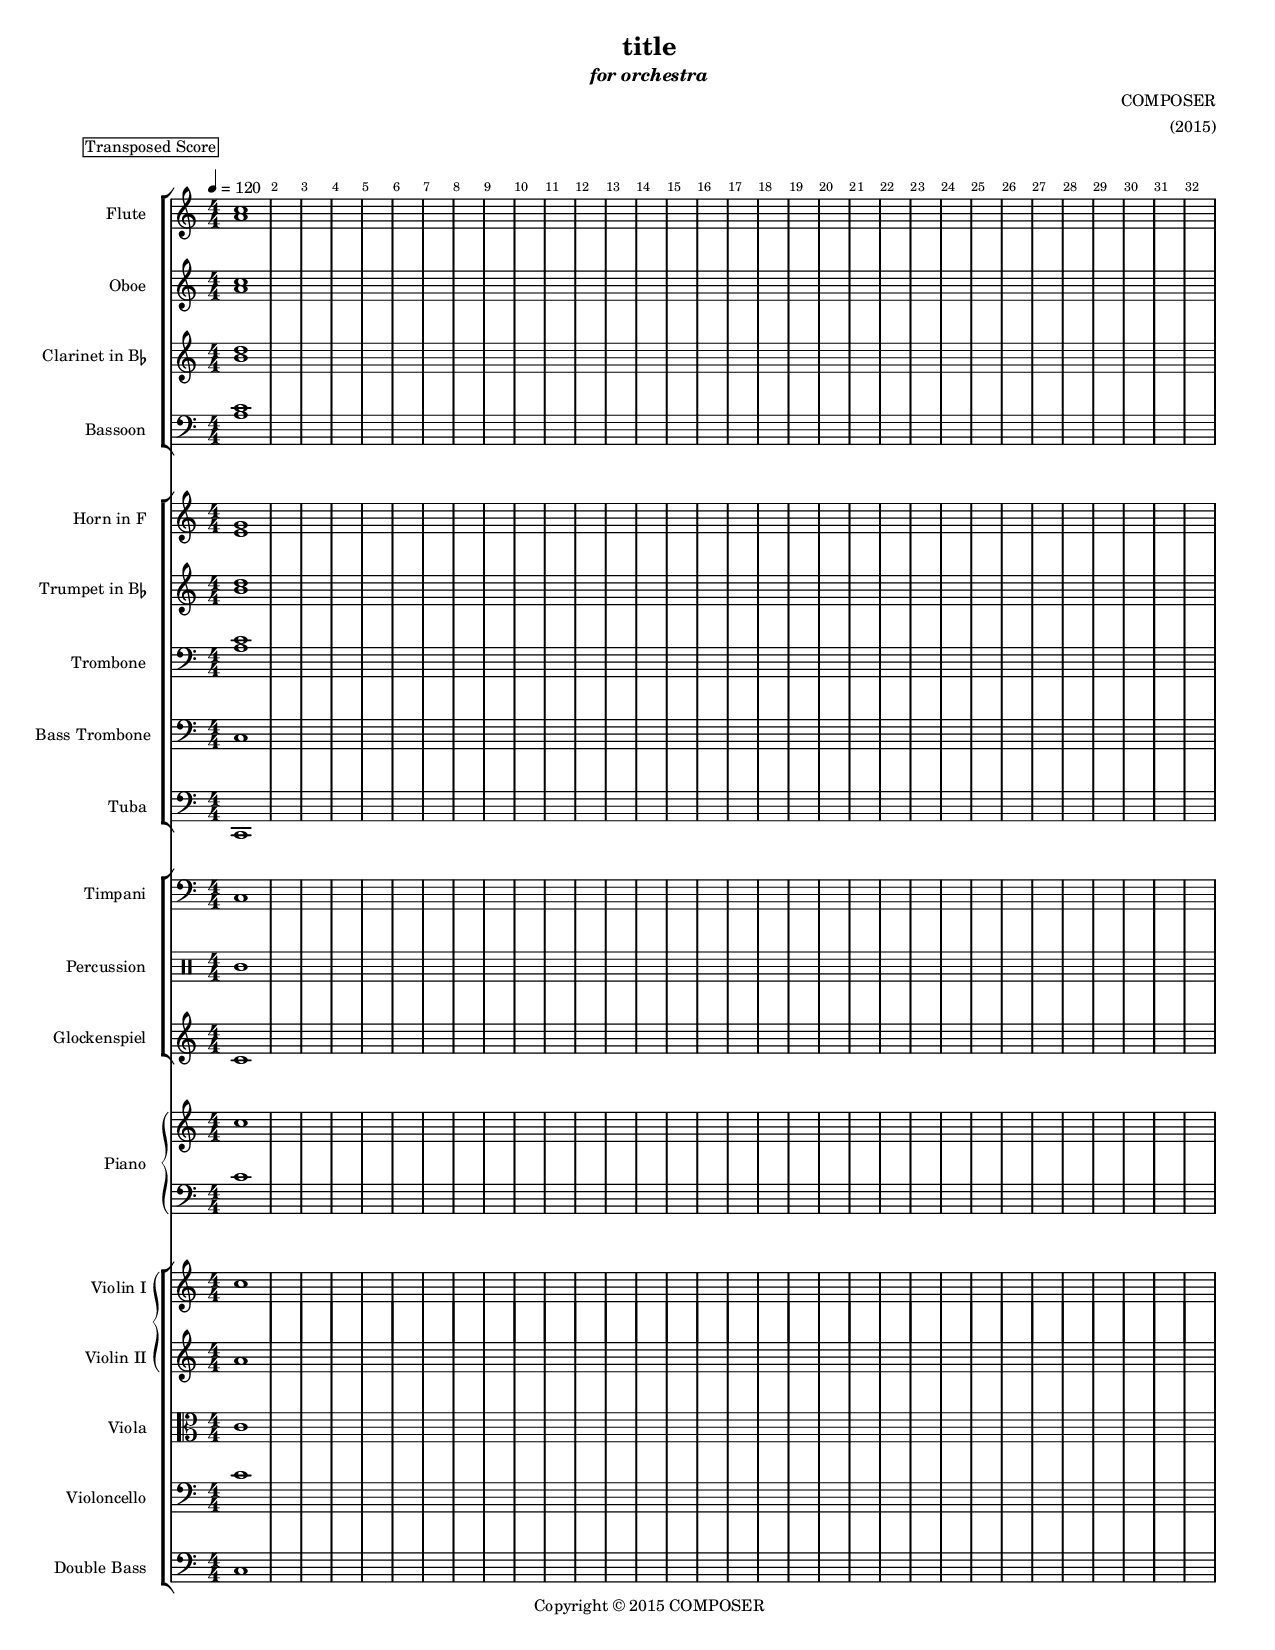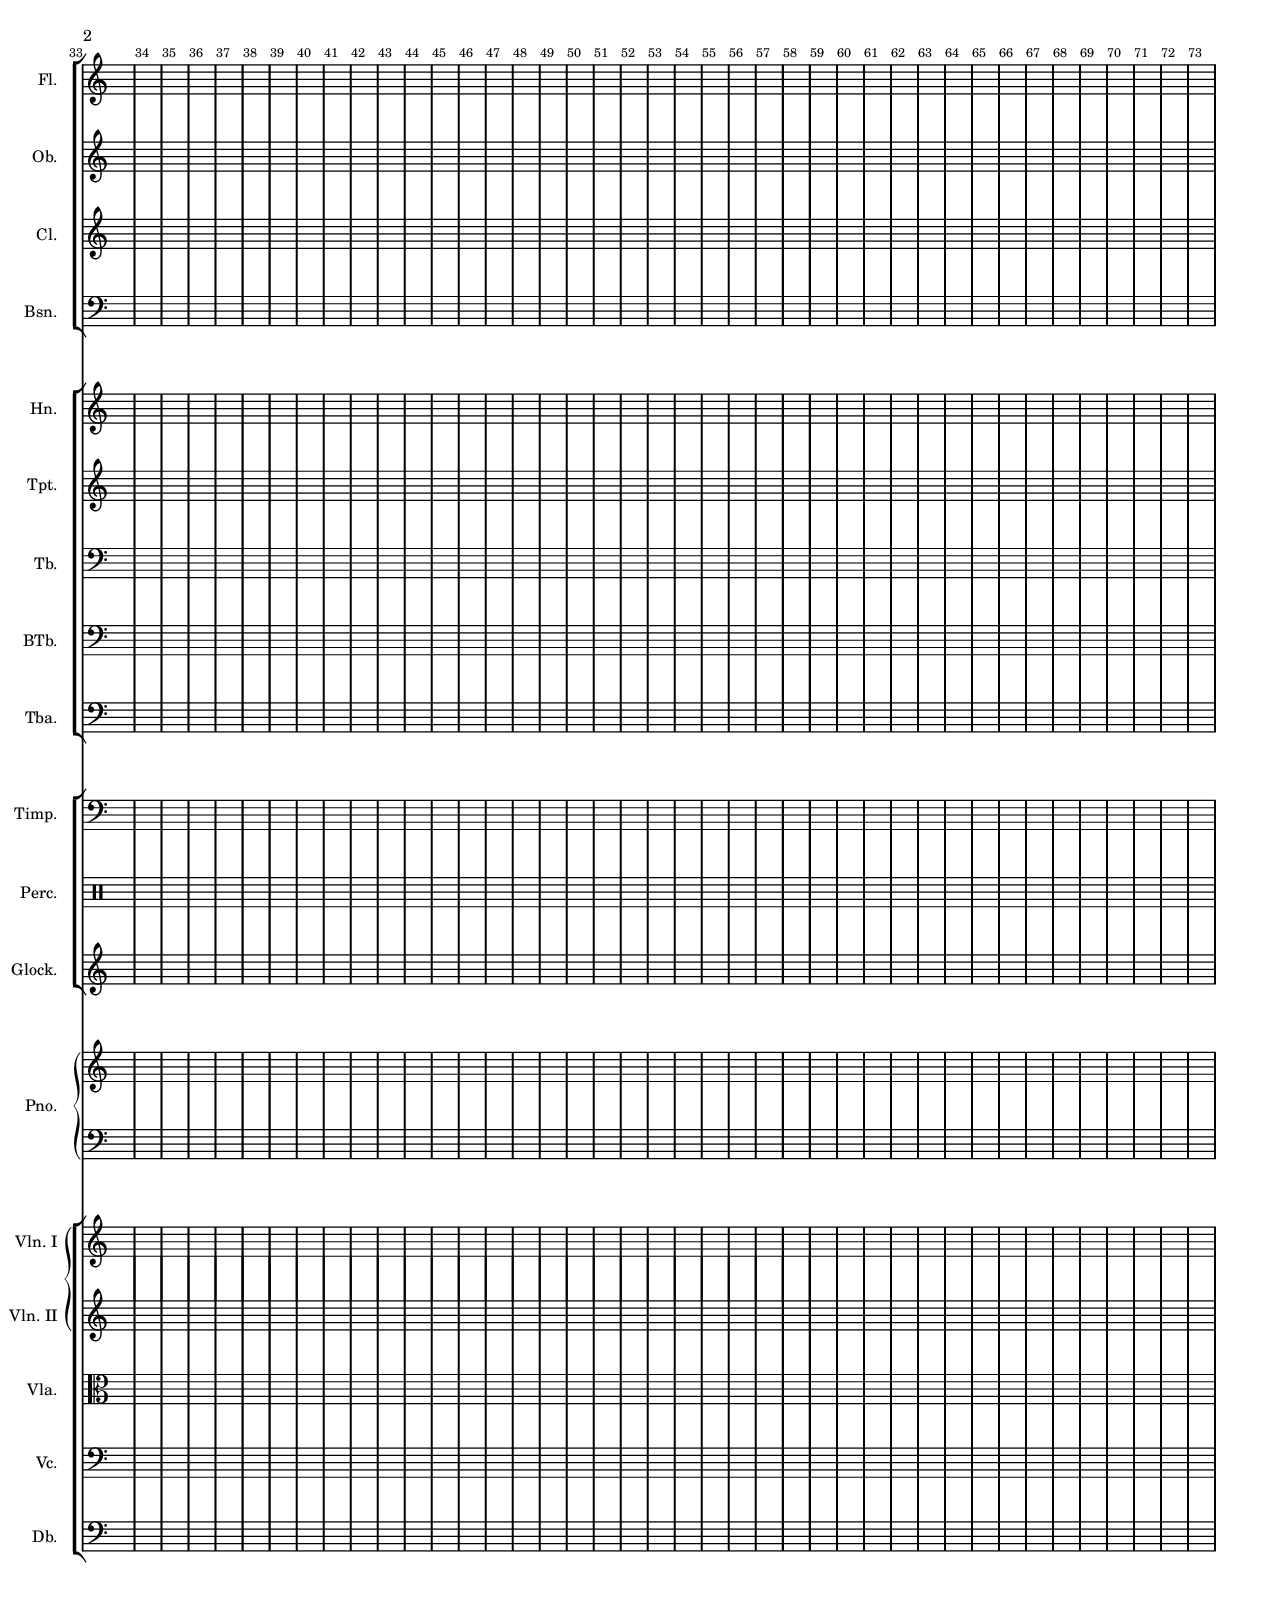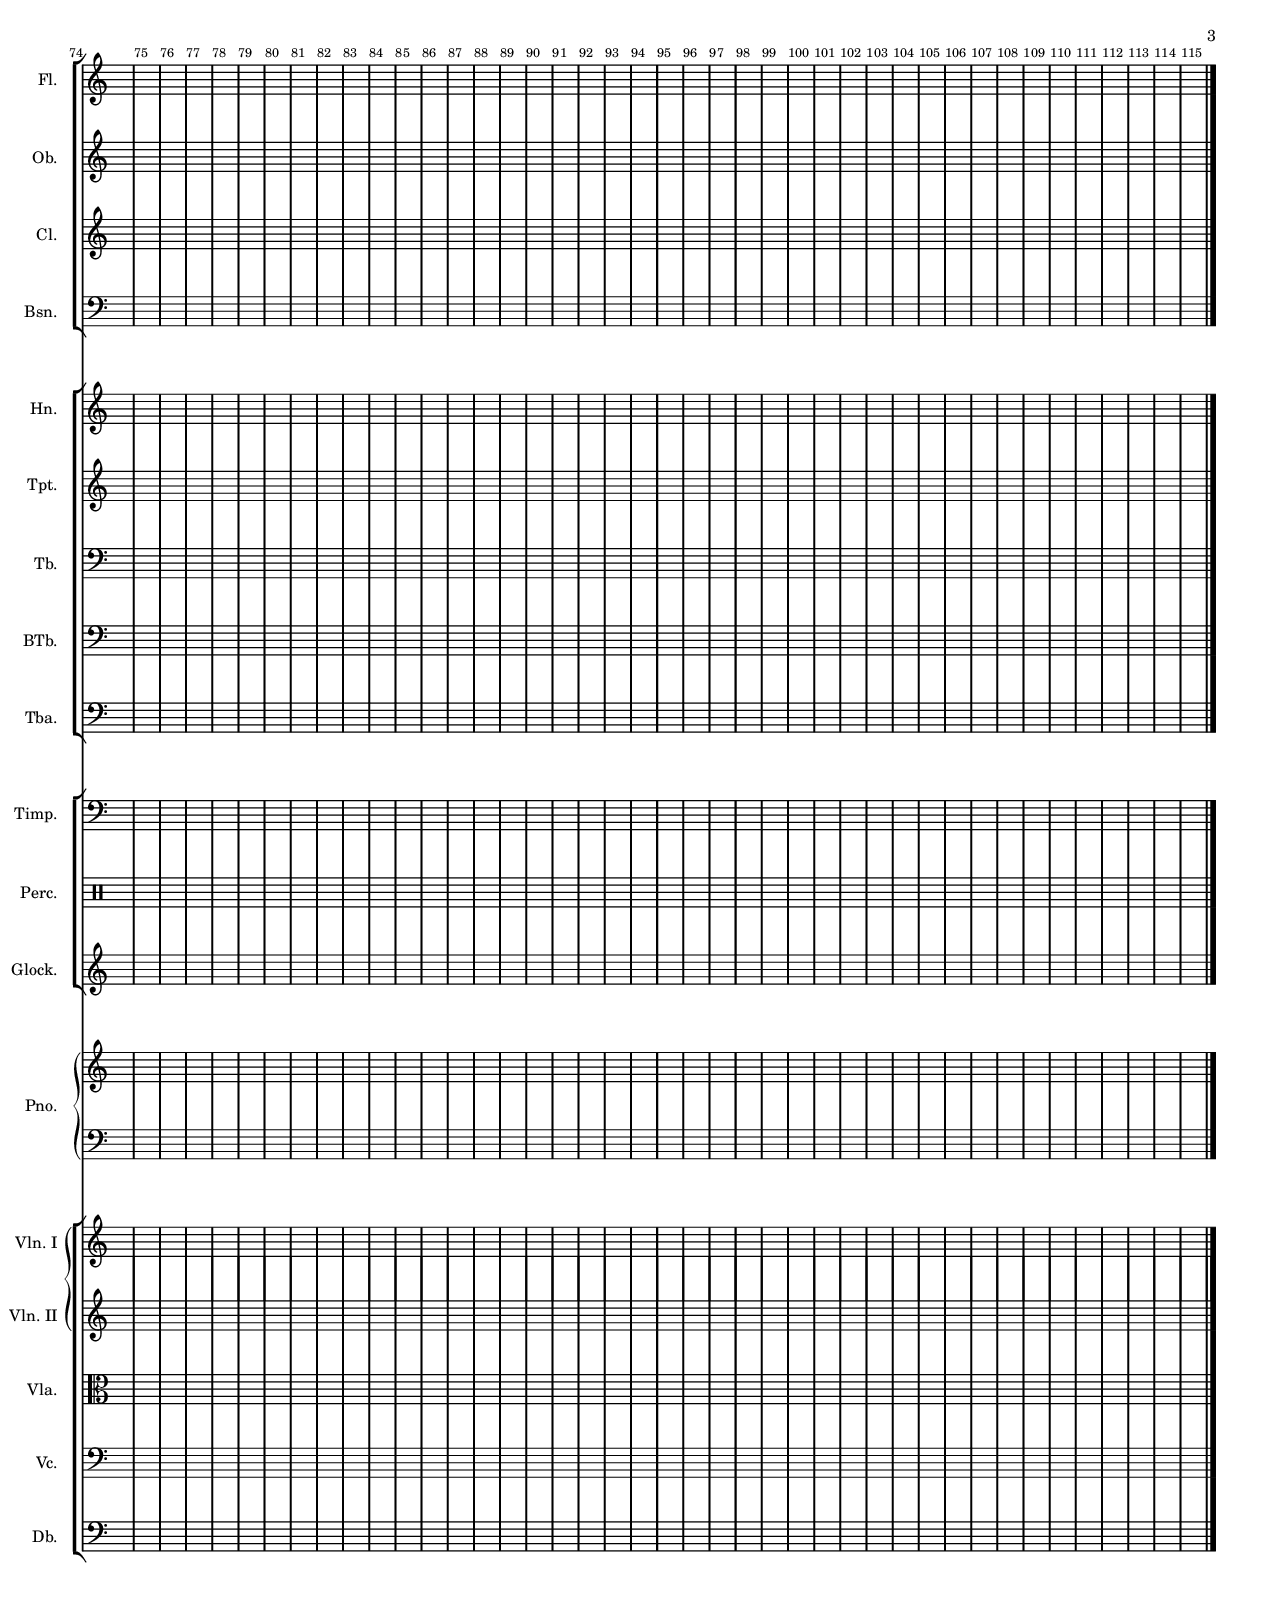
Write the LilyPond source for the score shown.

\version "2.18.2"

#(set-global-staff-size 14)
#(set-default-paper-size "letter")

\header {
  title = "title"
  subtitle = \markup { \italic "for orchestra" }
  dedication = ""
  composer = "COMPOSER"
  arranger = "(2015)"
  piece = \markup \box {"Transposed Score"}
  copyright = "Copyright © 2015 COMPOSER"
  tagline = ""
}

\include "orchestra_metrics.ly"
\include "orchestra_notes.ly"
\include "orchestra_headings.ly"
\include "orchestra_definitions.ly"


\score {
  <<
    \override Score.BarNumber #'break-visibility = ##(#t #t #t)
    \override Score.BarNumber #'break-visibility = #end-of-line-invisible
    \override Score.Stem #'stemlet-length = #0.75
    \override Score.StaffSymbol.layer = #4
    \override Score.TimeSignature.layer = #3
    \new StaffGroup <<
      \new Staff = "flute" \with {
        \override VerticalAxisGroup #'remove-empty = ##f
        midiInstrument = #"flute"
      }
      <<
        { \voiceOne << \Metrics \FlutesHeading \FluteOneNotes >> }
        { \voiceTwo << \Metrics \FlutesHeading \FluteTwoNotes >> }
      >>
      \new Staff = "oboe" \with {
        \override VerticalAxisGroup #'remove-empty = ##f
        midiInstrument = #"oboe"
      }
      <<
        { \voiceOne << \Metrics \OboesHeading \OboeOneNotes >> }
        { \voiceTwo << \Metrics \OboesHeading \OboeTwoNotes >> }
      >>
      \new Staff = "clarinet" \with {
        \override VerticalAxisGroup #'remove-empty = ##f
        midiInstrument = #"clarinet"
      }
      <<
        {
          \voiceOne <<
            \Metrics \ClarinetsHeading
            \transpose c d %comment out for C score
            \ClarinetOneNotes
          >>
        }
        {
          \voiceTwo <<
            \Metrics \ClarinetsHeading
            \transpose c d %comment out for C score
            \ClarinetTwoNotes
          >>
        }
      >>
      \new Staff = "bassoon" \with {
        \override VerticalAxisGroup #'remove-empty = ##f
        midiInstrument = #"bassoon"
      }
      <<
        { \voiceOne << \Metrics \BassoonsHeading \BassoonOneNotes >> }
        { \voiceTwo << \Metrics \BassoonsHeading \BassoonTwoNotes >> }
      >>
    >>
    \new StaffGroup <<
      \new Staff = "horn" \with {
        \override VerticalAxisGroup #'remove-empty = ##f
        midiInstrument = #"trumpet"
      }
      <<
        {
          \voiceOne <<
            \Metrics \HornsHeading
            \transpose f c' %comment out for C score
            \HornOneNotes
          >>
        }
        {
          \voiceTwo <<
            \Metrics \HornsHeading
            \transpose f c' %comment out for C score
            \HornTwoNotes
          >>
        }
      >>
      \new Staff = "trumpet" \with {
        \override VerticalAxisGroup #'remove-empty = ##f
        midiInstrument = #"trumpet"
      }
      <<
        {
          \voiceOne <<
            \Metrics \TrumpetsHeading
            \transpose c d %comment out for C score
            \TrumpetOneNotes
          >>
        }
        {
          \voiceTwo <<
            \Metrics \TrumpetsHeading
            \transpose c d %comment out for C score
            \TrumpetTwoNotes
          >>
        }
      >>
      \new Staff = "trombone" \with {
        \override VerticalAxisGroup #'remove-empty = ##f
        midiInstrument = #"trombone"
      }
      <<
        { \voiceOne << \Metrics \TrombonesHeading \TromboneOneNotes >> }
        { \voiceTwo << \Metrics \TrombonesHeading  \TromboneTwoNotes >> }
      >>
      \new Staff = "bass trombone" \with {
        \override VerticalAxisGroup #'remove-empty = ##f
        midiInstrument = #"trombone"
      }
      << \Metrics \BassTromboneHeading \TromboneThreeNotes >>
      \new Staff = "tuba" \with {
        \override VerticalAxisGroup #'remove-empty = ##f
        midiInstrument = #"tuba"
      }
      << \Metrics \TubaHeading \TubaNotes >>
    >>
    \new StaffGroup <<
      \new Staff = "timpani" \with {
        \override VerticalAxisGroup #'remove-empty = ##f
        midiInstrument = #"timpani"
      }
      << \Metrics \TimpaniHeading \TimpaniNotes >>
      \new DrumStaff = "percussion" \with {
        \override VerticalAxisGroup #'remove-empty = ##f
        \override TimeSignature.style = #'numbered
      }
      << \Metrics \PercussionHeading \PercussionNotes >>
      \new Staff = "glockenspiel" \with {
        \override VerticalAxisGroup #'remove-empty = ##f
        midiInstrument = #"glockenspiel"
      }
      << \Metrics \GlockenspielHeading \GlockenspielNotes >>
    >>
    \new PianoStaff <<
      \PianoHeading
      \new Staff = "PianoRH" \with { \override VerticalAxisGroup #'remove-empty = ##f midiInstrument = #"acoustic grand" } << \Metrics \PianoRHNotes  >>
      %\new Dynamics = "piano dynamics" { \PianoCenteredDynamics \PianoDynamics }
      \new Staff = "PianoLH" \with { \override VerticalAxisGroup #'remove-empty = ##f midiInstrument = #"acoustic grand" } <<  \Metrics \PianoLHNotes >>
    >>
    \new StaffGroup \with {
      \override StaffGrouper #'staff-staff-spacing #'stretchability = #3.5
      \override StaffGrouper #'staffgroup-staff-spacing = #'((basic-distance . 9)
                                                             (minimum-distance . 7)
                                                             (padding . 1)
                                                             (stretchability . 3.5))
    } <<
      \new GrandStaff = "violins" <<
        \new Staff = "violin I" \with {
          \override VerticalAxisGroup #'remove-empty = ##f
          midiInstrument = #"violin"
        }
        << \Metrics \ViolinOneHeading  \ViolinOneNotes >>
        \new Staff = "violin II" \with {
          \override VerticalAxisGroup #'remove-empty = ##f
          midiInstrument = #"violin"
        }
        << \Metrics \ViolinTwoHeading \ViolinTwoNotes >>
      >>
      \new Staff = "viola" \with {
        \override VerticalAxisGroup #'remove-empty = ##f
        midiInstrument = #"viola"
      }
      << \Metrics \ViolaHeading \ViolaNotes >>
      \new Staff = "cello" \with {
        \override VerticalAxisGroup #'remove-empty = ##f
        midiInstrument = #"cello"
      }
      << \Metrics \VioloncelloHeading \CelloNotes >>
      \new Staff = "double bass" \with {
        \override VerticalAxisGroup #'remove-empty = ##f
        midiInstrument = #"contrabass"
      }
      << \Metrics \DoubleBassHeading \DoubleBassNotes >>
    >>
  >>
  \layout {
    \context { \RemoveEmptyStaffContext }
    \context { \Staff \override TimeSignature.style = #'numbered \accidentalStyle "neo-modern"  }
  }
  \midi { }
}

\paper {
  %two-sided = ##t
  page-limit-inter-system-space = ##t
  ragged-bottom = ##f
  ragged-last-bottom = ##f
  page-limit-inter-system-space-factor = 1.3
  top-margin = 1\cm
  inner-margin = 2\cm
  outer-margin = 1.6\cm
  left-margin = 1.4\cm
  %system-separator-markup = \slashSeparator
  %max-systems-per-page = 1
  #(set-paper-size "letter")
}
